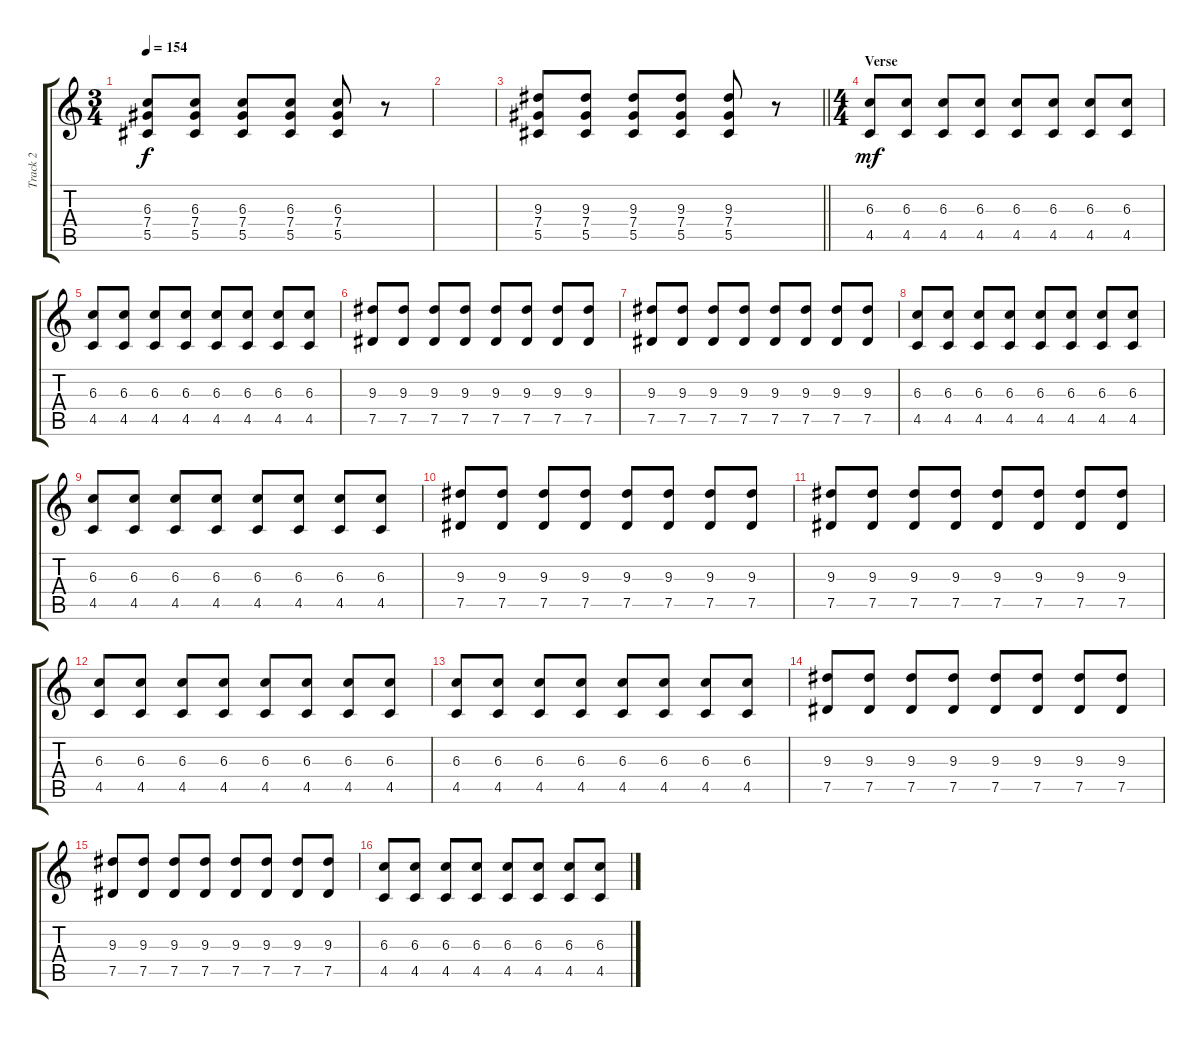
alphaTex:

\track ("Track 2" "Track 2") {instrument overdrivenguitar}
\staff {score tabs}
\tuning (Eb4 Bb3 Gb3 Db3 Ab2 Db2) {hide}
\ts (3 4)
\tempo 154
\clef g2
\ks c
(6.3 7.4 5.5).8{dy f} (6.3 7.4 5.5).8 (6.3 7.4 5.5).8 (6.3 7.4 5.5).8 (6.3 7.4 5.5).8 r.8 |
|
\barLineRight lightlight
(9.3 7.4 5.5).8 (9.3 7.4 5.5).8 (9.3 7.4 5.5).8 (9.3 7.4 5.5).8 (9.3 7.4 5.5).8 r.8 |
\ts (4 4)
\section ("" "Verse")
(6.3 4.5).8{dy mf} (6.3 4.5).8 (6.3 4.5).8 (6.3 4.5).8 (6.3 4.5).8 (6.3 4.5).8 (6.3 4.5).8 (6.3 4.5).8 |
(6.3 4.5).8 (6.3 4.5).8 (6.3 4.5).8 (6.3 4.5).8 (6.3 4.5).8 (6.3 4.5).8 (6.3 4.5).8 (6.3 4.5).8 |
(9.3 7.5).8 (9.3 7.5).8 (9.3 7.5).8 (9.3 7.5).8 (9.3 7.5).8 (9.3 7.5).8 (9.3 7.5).8 (9.3 7.5).8 |
(9.3 7.5).8 (9.3 7.5).8 (9.3 7.5).8 (9.3 7.5).8 (9.3 7.5).8 (9.3 7.5).8 (9.3 7.5).8 (9.3 7.5).8 |
(6.3 4.5).8 (6.3 4.5).8 (6.3 4.5).8 (6.3 4.5).8 (6.3 4.5).8 (6.3 4.5).8 (6.3 4.5).8 (6.3 4.5).8 |
(6.3 4.5).8 (6.3 4.5).8 (6.3 4.5).8 (6.3 4.5).8 (6.3 4.5).8 (6.3 4.5).8 (6.3 4.5).8 (6.3 4.5).8 |
(9.3 7.5).8 (9.3 7.5).8 (9.3 7.5).8 (9.3 7.5).8 (9.3 7.5).8 (9.3 7.5).8 (9.3 7.5).8 (9.3 7.5).8 |
(9.3 7.5).8 (9.3 7.5).8 (9.3 7.5).8 (9.3 7.5).8 (9.3 7.5).8 (9.3 7.5).8 (9.3 7.5).8 (9.3 7.5).8 |
(6.3 4.5).8 (6.3 4.5).8 (6.3 4.5).8 (6.3 4.5).8 (6.3 4.5).8 (6.3 4.5).8 (6.3 4.5).8 (6.3 4.5).8 |
(6.3 4.5).8 (6.3 4.5).8 (6.3 4.5).8 (6.3 4.5).8 (6.3 4.5).8 (6.3 4.5).8 (6.3 4.5).8 (6.3 4.5).8 |
(9.3 7.5).8 (9.3 7.5).8 (9.3 7.5).8 (9.3 7.5).8 (9.3 7.5).8 (9.3 7.5).8 (9.3 7.5).8 (9.3 7.5).8 |
(9.3 7.5).8 (9.3 7.5).8 (9.3 7.5).8 (9.3 7.5).8 (9.3 7.5).8 (9.3 7.5).8 (9.3 7.5).8 (9.3 7.5).8 |
(6.3 4.5).8 (6.3 4.5).8 (6.3 4.5).8 (6.3 4.5).8 (6.3 4.5).8 (6.3 4.5).8 (6.3 4.5).8 (6.3 4.5).8
